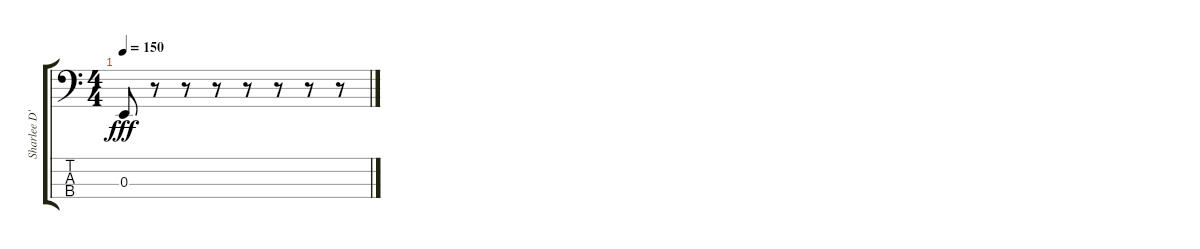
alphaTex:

\track ("Sharlee D'Angelo" "Sharlee D'") {instrument electricbasspick}
\staff {score tabs}
\tuning (D2 A1 E1 B0) {hide}
\ts (4 4)
\tempo 150
\clef f4
\ks c
0.3.8{dy fff} r.8 r.8 r.8 r.8 r.8 r.8 r.8
